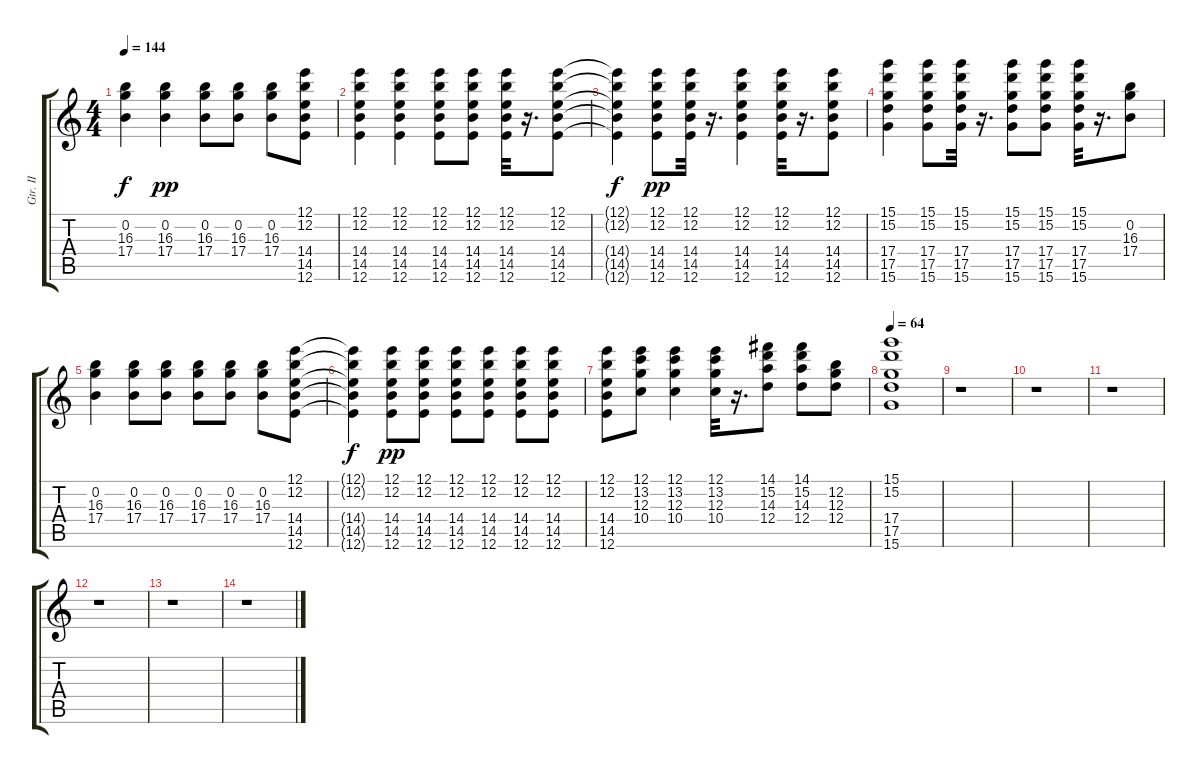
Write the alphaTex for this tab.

\track ("Gtr. II" "Gtr. II") {instrument electricguitarclean}
\staff {score tabs}
\tuning (E4 B3 G3 D3 A2 E2) {hide}
\ts (4 4)
\tempo 144
\clef g2
\ks c
(0.2{t} 16.3{t} 17.4{t}).4{dy f} (0.2 16.3 17.4).4{dy pp} (0.2 16.3 17.4).8 (0.2 16.3 17.4).8 (0.2 16.3 17.4).8 (12.1 12.2 14.4 14.5 12.6).8 |
(12.1 12.2 14.4 14.5 12.6).4 (12.1 12.2 14.4 14.5 12.6).4 (12.1 12.2 14.4 14.5 12.6).8 (12.1 12.2 14.4 14.5 12.6).8 (12.1 12.2 14.4 14.5 12.6).32 r.16{d} (12.1 12.2 14.4 14.5 12.6).8 |
(12.1{t} 12.2{t} 14.4{t} 14.5{t} 12.6{t}).4{dy f} (12.1 12.2 14.4 14.5 12.6).8{dy pp} (12.1 12.2 14.4 14.5 12.6).32 r.16{d} (12.1 12.2 14.4 14.5 12.6).4 (12.1 12.2 14.4 14.5 12.6).32 r.16{d} (12.1 12.2 14.4 14.5 12.6).8 |
(15.1 15.2 17.4 17.5 15.6).4 (15.1 15.2 17.4 17.5 15.6).8 (15.1 15.2 17.4 17.5 15.6).32 r.16{d} (15.1 15.2 17.4 17.5 15.6).8 (15.1 15.2 17.4 17.5 15.6).8 (15.1 15.2 17.4 17.5 15.6).32 r.16{d} (0.2 16.3 17.4).8 |
(0.2 16.3 17.4).4 (0.2 16.3 17.4).8 (0.2 16.3 17.4).8 (0.2 16.3 17.4).8 (0.2 16.3 17.4).8 (0.2 16.3 17.4).8 (12.1 12.2 14.4 14.5 12.6).8 |
(12.1{t} 12.2{t} 14.4{t} 14.5{t} 12.6{t}).4{dy f} (12.1 12.2 14.4 14.5 12.6).8{dy pp} (12.1 12.2 14.4 14.5 12.6).8 (12.1 12.2 14.4 14.5 12.6).8 (12.1 12.2 14.4 14.5 12.6).8 (12.1 12.2 14.4 14.5 12.6).8 (12.1 12.2 14.4 14.5 12.6).8 |
(12.1 12.2 14.4 14.5 12.6).8 (12.1 13.2 12.3 10.4).8 (12.1 13.2 12.3 10.4).4 (12.1 13.2 12.3 10.4).32 r.16{d} (14.1 15.2 14.3 12.4).8 (14.1 15.2 14.3 12.4).8 (12.2 12.3 12.4).8 |
\tempo 64
(15.1 15.2 17.4 17.5 15.6).1 |
r.1 |
r.1 |
r.1 |
r.1 |
r.1 |
r.1
